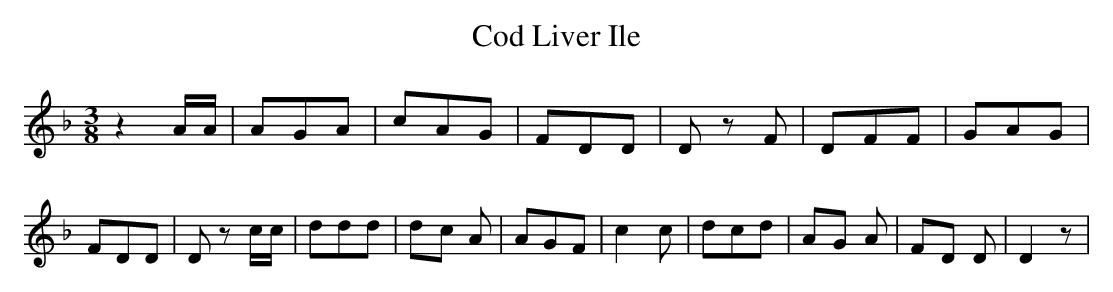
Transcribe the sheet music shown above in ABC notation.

X:1
T:Cod Liver Ile
M:3/8
L:1/8
K:F
 z2 A/2A/2| AGA| cAG| FDD| D z F| DFF| GAG| FDD| D z c/2c/2| ddd|d-c A|\
 AGF| c2 c| dcd|A-G A|F-D D| D2 z|
